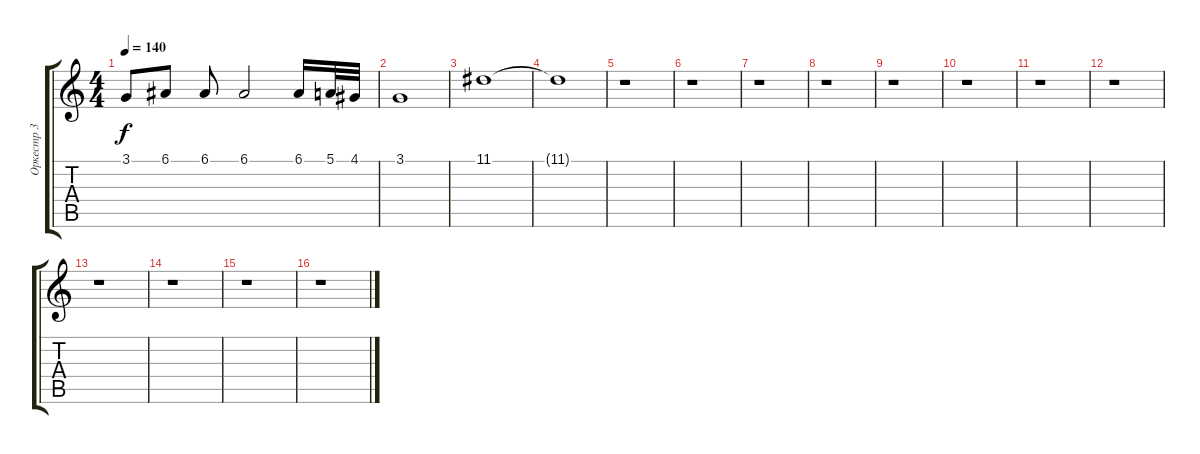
\track ("Оркестр 3" "Оркестр 3") {instrument trumpet}
\staff {score tabs}
\tuning (E4 B3 G3 D3 A2 E2) {hide}
\ts (4 4)
\tempo 140
\clef g2
\ks c
3.1.8{dy f} 6.1.8 6.1.8 6.1.2 6.1.16 5.1.32 4.1.32 |
3.1.1 |
11.1.1 |
11.1{t}.1 |
r.1 |
r.1 |
r.1 |
r.1 |
r.1 |
r.1 |
r.1 |
r.1 |
r.1 |
r.1 |
r.1 |
r.1
